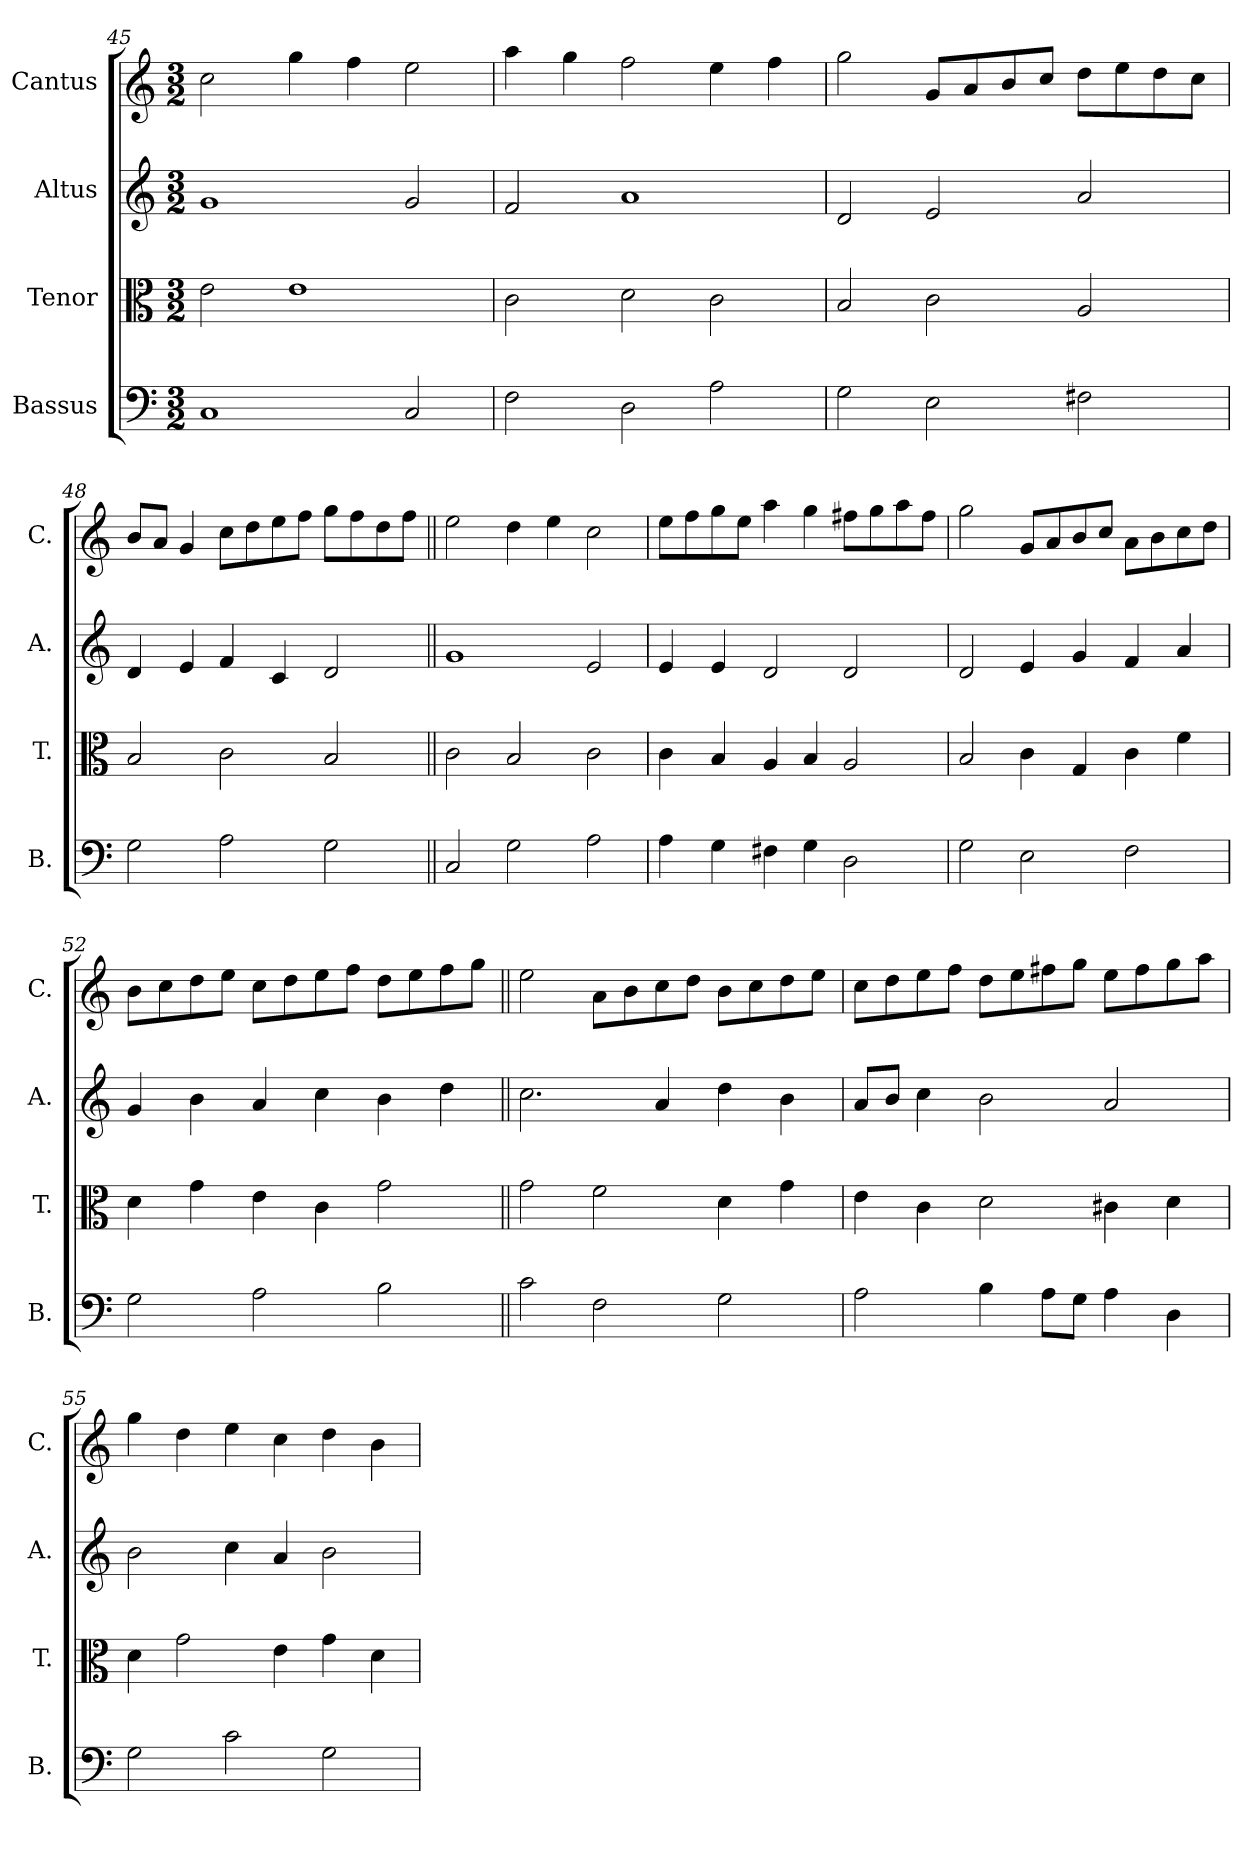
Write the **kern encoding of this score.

**kern	**kern	**kern	**kern
*part4	*part3	*part2	*part1
*staff4	*staff3	*staff2	*staff1
*I"Bassus	*I"Tenor	*I"Altus	*I"Cantus
*I'B.	*I'T.	*I'A.	*I'C.
*clefF4	*clefC3	*clefG2	*clefG2
*k[]	*k[]	*k[]	*k[]
*M3/2	*M3/2	*M3/2	*M3/2
=45	=45	=45	=45
1C	2e\	1g	2cc\
.	1e	.	4gg\
.	.	.	4ff\
2C/	.	2g/	2ee\
!!LO:PB:g=z
=46	=46	=46	=46
2F\	2c\	2f/	4aa\
.	.	.	4gg\
2D\	2d\	1a	2ff\
2A\	2c\	.	4ee\
.	.	.	4ff\
=47	=47	=47	=47
2G\	2B/	2d/	2gg\
2E\	2c\	2e/	8g/L
.	.	.	8a/
.	.	.	8b/
.	.	.	8cc/J
2F#X\	2A/	2a/	8dd\L
.	.	.	8ee\
.	.	.	8dd\
.	.	.	8cc\J
=48	=48	=48	=48
2G\	2B/	4d/	8b/L
.	.	.	8a/J
.	.	4e/	4g/
2A\	2c\	4f/	8cc\L
.	.	.	8dd\
.	.	4c/	8ee\
.	.	.	8ff\J
2G\	2B/	2d/	8gg\L
.	.	.	8ff\
.	.	.	8dd\
.	.	.	8ff\J
=49||	=49||	=49||	=49||
2C/	2c\	1g	2ee\
2G\	2B/	.	4dd\
.	.	.	4ee\
2A\	2c\	2e/	2cc\
=50	=50	=50	=50
4A\	4c\	4e/	8ee\L
.	.	.	8ff\
4G\	4B/	4e/	8gg\
.	.	.	8ee\J
4F#X\	4A/	2d/	4aa\
4G\	4B/	.	4gg\
2D\	2A/	2d/	8ff#X\L
.	.	.	8gg\
.	.	.	8aa\
.	.	.	8ff#\J
=51	=51	=51	=51
2G\	2B/	2d/	2gg\
2E\	4c\	4e/	8g/L
.	.	.	8a/
.	4G/	4g/	8b/
.	.	.	8cc/J
2F\	4c\	4f/	8a\L
.	.	.	8b\
.	4f\	4a/	8cc\
.	.	.	8dd\J
=52	=52	=52	=52
2G\	4d\	4g/	8b\L
.	.	.	8cc\
.	4g\	4b\	8dd\
.	.	.	8ee\J
2A\	4e\	4a/	8cc\L
.	.	.	8dd\
.	4c\	4cc\	8ee\
.	.	.	8ff\J
2B\	2g\	4b\	8dd\L
.	.	.	8ee\
.	.	4dd\	8ff\
.	.	.	8gg\J
=53||	=53||	=53||	=53||
2c\	2g\	2.cc\	2ee\
2F\	2f\	.	8a\L
.	.	.	8b\
.	.	4a/	8cc\
.	.	.	8dd\J
2G\	4d\	4dd\	8b\L
.	.	.	8cc\
.	4g\	4b\	8dd\
.	.	.	8ee\J
=54	=54	=54	=54
2A\	4e\	8a/L	8cc\L
.	.	8b/J	8dd\
.	4c\	4cc\	8ee\
.	.	.	8ff\J
4B\	2d\	2b\	8dd\L
.	.	.	8ee\
8A\L	.	.	8ff#X\
8G\J	.	.	8gg\J
4A\	4c#X\	2a/	8ee\L
.	.	.	8ff#\
4D\	4d\	.	8gg\
.	.	.	8aa\J
=55	=55	=55	=55
2G\	4d\	2b\	4gg\
.	2g\	.	4dd\
2c\	.	4cc\	4ee\
.	4e\	4a/	4cc\
2G\	4g\	2b\	4dd\
.	4d\	.	4b\
=	=	=	=
*-	*-	*-	*-
